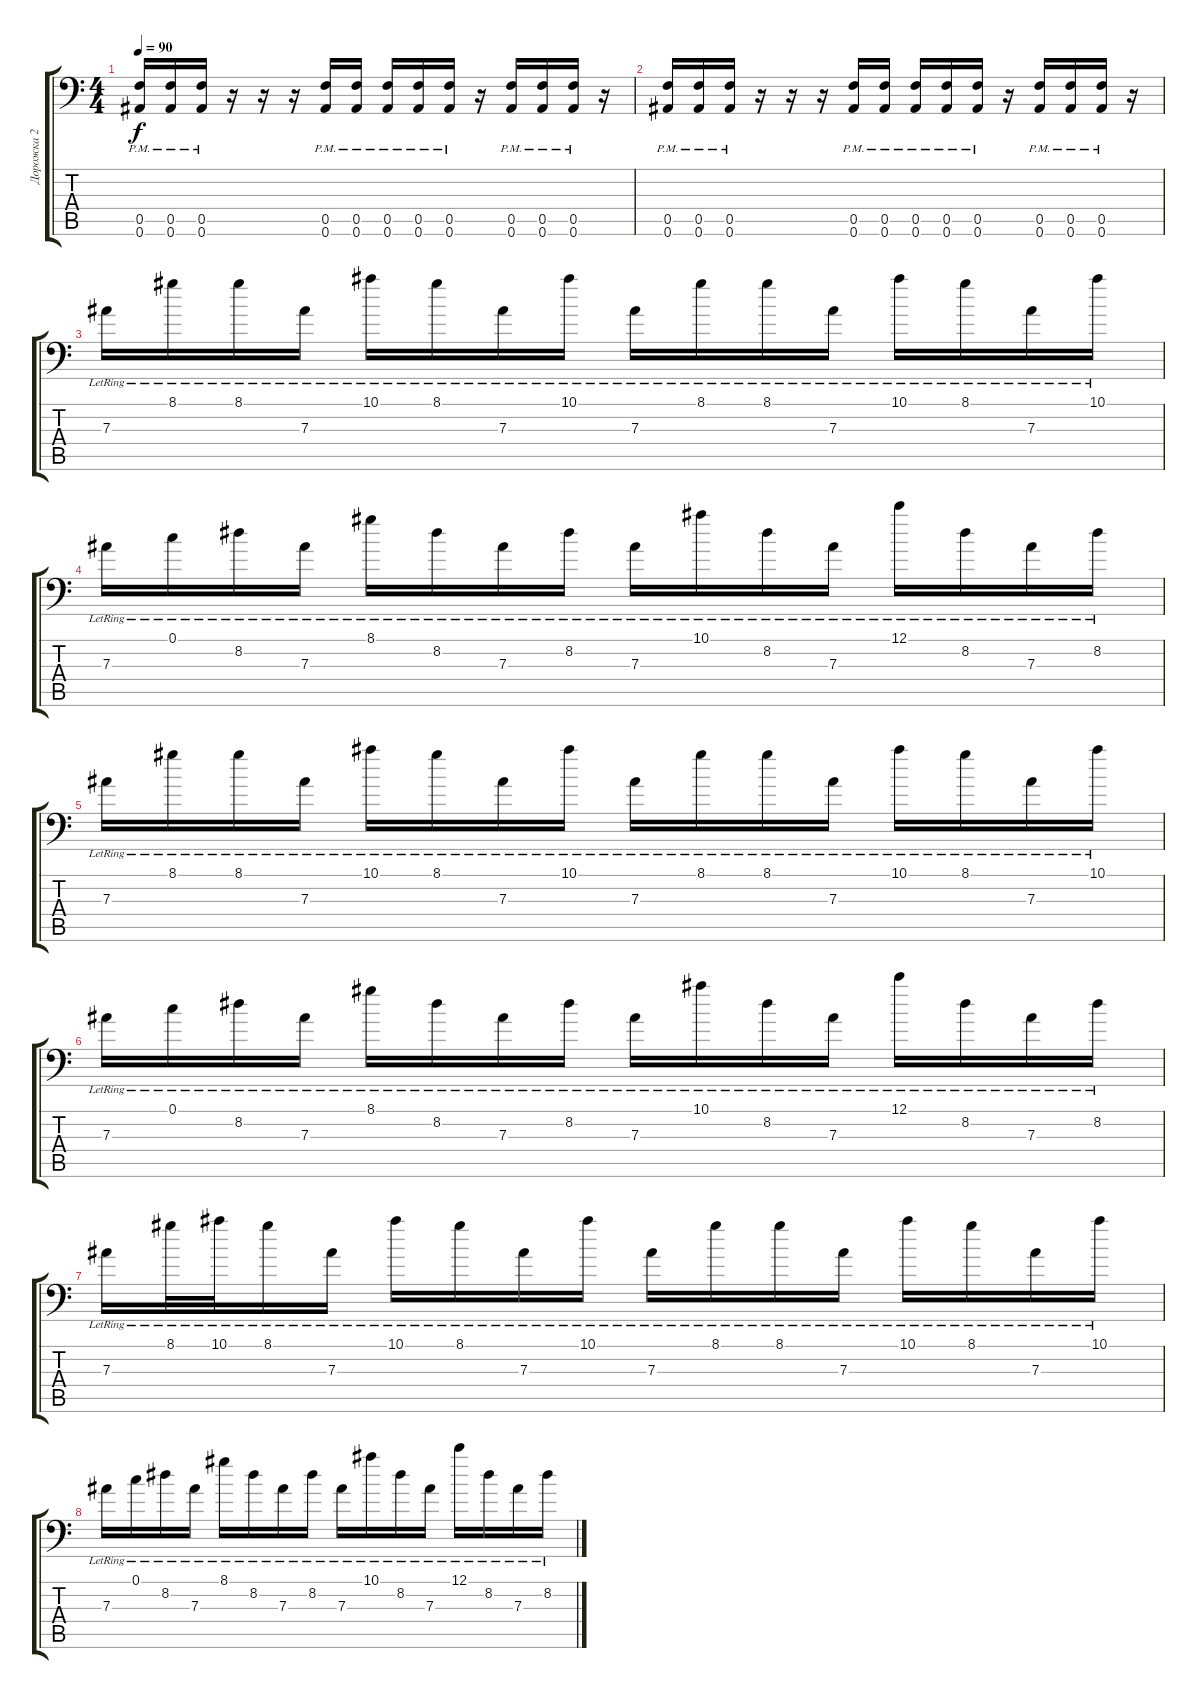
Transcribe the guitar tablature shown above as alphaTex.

\track ("Дорожка 2" "Дорожка 2") {instrument distortionguitar}
\staff {score tabs}
\tuning (C4 G3 Eb3 Bb2 F2 Bb1) {hide}
\ts (4 4)
\tempo 90
\clef f4
\ks c
(0.5{pm} 0.6{pm}).16{dy f} (0.5{pm} 0.6{pm}).16 (0.5{pm} 0.6{pm}).16 r.16 r.16 r.16 (0.5{pm} 0.6{pm}).16 (0.5{pm} 0.6{pm}).16 (0.5{pm} 0.6{pm}).16 (0.5{pm} 0.6{pm}).16 (0.5{pm} 0.6{pm}).16 r.16 (0.5{pm} 0.6{pm}).16 (0.5{pm} 0.6{pm}).16 (0.5{pm} 0.6{pm}).16 r.16 |
(0.5{pm} 0.6{pm}).16 (0.5{pm} 0.6{pm}).16 (0.5{pm} 0.6{pm}).16 r.16 r.16 r.16 (0.5{pm} 0.6{pm}).16 (0.5{pm} 0.6{pm}).16 (0.5{pm} 0.6{pm}).16 (0.5{pm} 0.6{pm}).16 (0.5{pm} 0.6{pm}).16 r.16 (0.5{pm} 0.6{pm}).16 (0.5{pm} 0.6{pm}).16 (0.5{pm} 0.6{pm}).16 r.16 |
7.3{lr}.16 8.1{lr}.16 8.1{lr}.16 7.3{lr}.16 10.1{lr}.16 8.1{lr}.16 7.3{lr}.16 10.1{lr}.16 7.3{lr}.16 8.1{lr}.16 8.1{lr}.16 7.3{lr}.16 10.1{lr}.16 8.1{lr}.16 7.3{lr}.16 10.1{lr}.16 |
7.3{lr}.16 0.1{lr}.16 8.2{lr}.16 7.3{lr}.16 8.1{lr}.16 8.2{lr}.16 7.3{lr}.16 8.2{lr}.16 7.3{lr}.16 10.1{lr}.16 8.2{lr}.16 7.3{lr}.16 12.1{lr}.16 8.2{lr}.16 7.3{lr}.16 8.2{lr}.16 |
7.3{lr}.16 8.1{lr}.16 8.1{lr}.16 7.3{lr}.16 10.1{lr}.16 8.1{lr}.16 7.3{lr}.16 10.1{lr}.16 7.3{lr}.16 8.1{lr}.16 8.1{lr}.16 7.3{lr}.16 10.1{lr}.16 8.1{lr}.16 7.3{lr}.16 10.1{lr}.16 |
7.3{lr}.16 0.1{lr}.16 8.2{lr}.16 7.3{lr}.16 8.1{lr}.16 8.2{lr}.16 7.3{lr}.16 8.2{lr}.16 7.3{lr}.16 10.1{lr}.16 8.2{lr}.16 7.3{lr}.16 12.1{lr}.16 8.2{lr}.16 7.3{lr}.16 8.2{lr}.16 |
7.3{lr}.16 8.1{lr}.32 10.1{lr}.32 8.1{lr}.16 7.3{lr}.16 10.1{lr}.16 8.1{lr}.16 7.3{lr}.16 10.1{lr}.16 7.3{lr}.16 8.1{lr}.16 8.1{lr}.16 7.3{lr}.16 10.1{lr}.16 8.1{lr}.16 7.3{lr}.16 10.1{lr}.16 |
7.3{lr}.16 0.1{lr}.16 8.2{lr}.16 7.3{lr}.16 8.1{lr}.16 8.2{lr}.16 7.3{lr}.16 8.2{lr}.16 7.3{lr}.16 10.1{lr}.16 8.2{lr}.16 7.3{lr}.16 12.1{lr}.16 8.2{lr}.16 7.3{lr}.16 8.2{lr}.16
